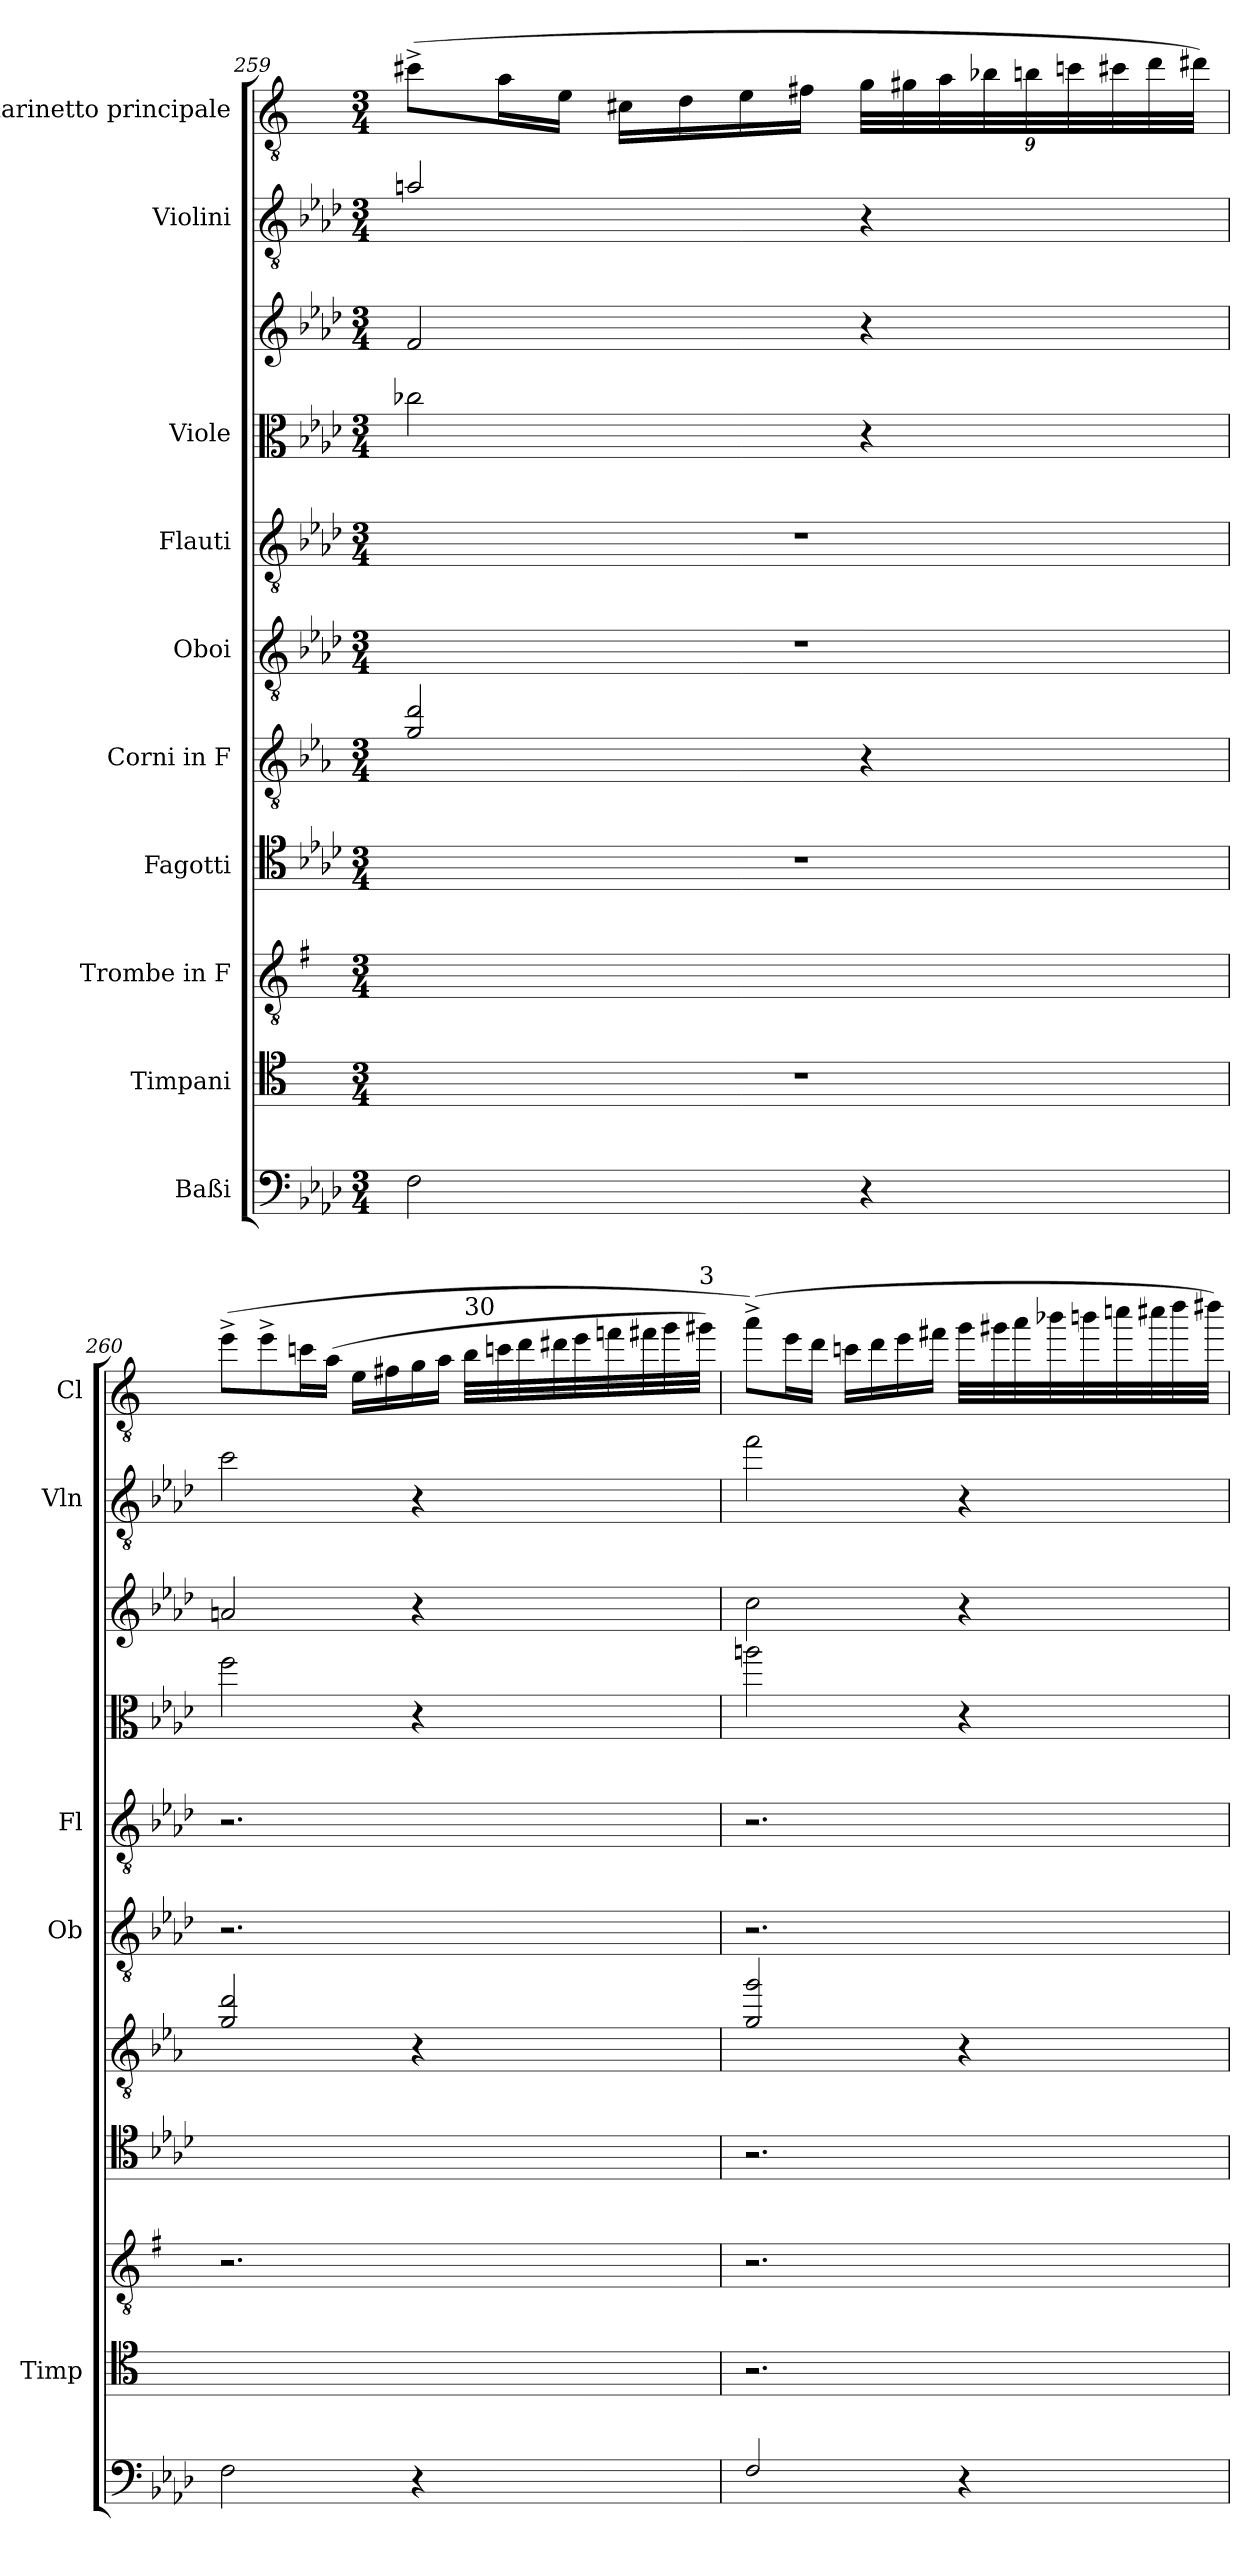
**kern	**kern	**kern	**kern	**kern	**kern	**kern	**kern	**kern	**kern	**kern
*part11	*part10	*part9	*part8	*part7	*part6	*part5	*part4	*part3	*part2	*part1
*staff11	*staff10	*staff9	*staff8	*staff7	*staff6	*staff5	*staff4	*staff3	*staff2	*staff1
*I"Baßi	*I"Timpani	*I"Trombe in F	*I"Fagotti	*I"Corni in F	*I"Oboi	*I"Flauti	*I"Viole	*	*I"Violini	*I"Clarinetto principale
*	*I'Timp	*	*	*	*I'Ob	*I'Fl	*	*	*I'Vln	*I'Cl
*clefF4	*clefC4	*clefGv2	*clefC4	*clefGv2	*clefGv2	*clefGv2	*clefC3	*clefG2	*clefGv2	*clefGv2
*	*	*ITrd-3c-5	*	*ITrd4c7	*	*	*	*	*	*ITrd1c2
*k[b-e-a-d-]	*k[]	*k[]	*k[b-e-a-d-]	*k[b-e-a-d-]	*k[b-e-a-d-]	*k[b-e-a-d-]	*k[b-e-a-d-]	*k[b-e-a-d-]	*k[b-e-a-d-]	*k[b-e-]
*M3/4	*M3/4	*M3/4	*M3/4	*M3/4	*M3/4	*M3/4	*M3/4	*M3/4	*M3/4	*M3/4
=259	=259	=259	=259	=259	=259	=259	=259	=259	=259	=259
2F\	2.r	2.ryy	2.r	2g/ 2c/	2.r	2.r	2cc-X\	2f/	2an/	(<8b^L
.	.	.	.	.	.	.	.	.	.	16gL
.	.	.	.	.	.	.	.	.	.	16dJJ
.	.	.	.	.	.	.	.	.	.	16BLL
.	.	.	.	.	.	.	.	.	.	16c
.	.	.	.	.	.	.	.	.	.	16d
.	.	.	.	.	.	.	.	.	.	16eJJ
*	*	*	*	*	*	*	*	*	*	*Xbrackettup
4r	.	.	.	4r	.	.	4r	4r	4r	36fLLL
.	.	.	.	.	.	.	.	.	.	36f#X
.	.	.	.	.	.	.	.	.	.	36g
.	.	.	.	.	.	.	.	.	.	36a-X
.	.	.	.	.	.	.	.	.	.	36an
.	.	.	.	.	.	.	.	.	.	36b-X
.	.	.	.	.	.	.	.	.	.	36bn
.	.	.	.	.	.	.	.	.	.	36cc
.	.	.	.	.	.	.	.	.	.	36cc#XJJJ)
=260	=260	=260	=260	=260	=260	=260	=260	=260	=260	=260
2F\	2ryy	2.r	2ryy	2g/ 2c/	2.r	2.r	2ff\	2an/	2cc\	(>8dd^>L
.	.	.	.	.	.	.	.	.	.	8dd^<
.	.	.	.	.	.	.	.	.	.	16b-XL
.	.	.	.	.	.	.	.	.	.	(>16gJJ
.	.	.	.	.	.	.	.	.	.	16dLL
.	.	.	.	.	.	.	.	.	.	16e
4r	4ryy	.	4ryy	4r	.	.	4r	4r	4r	16f
.	.	.	.	.	.	.	.	.	.	16gJJ
!	!	!	!	!	!	!	!	!	!	!LO:TX:a:t=30
.	.	.	.	.	.	.	.	.	.	32aLLL
.	.	.	.	.	.	.	.	.	.	32b-X
.	.	.	.	.	.	.	.	.	.	32cc
.	.	.	.	.	.	.	.	.	.	32cc#X
8ryy	8ryy	8ryy	8ryy	8ryy	8ryy	8ryy	8ryy	8ryy	8ryy	32dd
.	.	.	.	.	.	.	.	.	.	32ee-X
.	.	.	.	.	.	.	.	.	.	32een
.	.	.	.	.	.	.	.	.	.	32ff
!	!	!	!	!	!	!	!	!	!	!LO:TX:t=3
32ryy	32ryy	32ryy	32ryy	32ryy	32ryy	32ryy	32ryy	32ryy	32ryy	32ff#XJJJ)
=261	=261	=261	=261	=261	=261	=261	=261	=261	=261	=261
2F/	2.r	2.r	2.r	2c/ 2cc/	2.r	2.r	2aa\	2cc\	2ff\	(>8gg^<L)
.	.	.	.	.	.	.	.	.	.	16ddL
.	.	.	.	.	.	.	.	.	.	16ccJJ
.	.	.	.	.	.	.	.	.	.	16b-XLL
.	.	.	.	.	.	.	.	.	.	16cc
.	.	.	.	.	.	.	.	.	.	16dd
.	.	.	.	.	.	.	.	.	.	16eeJJ
4r	.	.	.	4r	.	.	4r	4r	4r	32ffLLL
.	.	.	.	.	.	.	.	.	.	32ff#X
.	.	.	.	.	.	.	.	.	.	32gg
.	.	.	.	.	.	.	.	.	.	32aa-X
.	.	.	.	.	.	.	.	.	.	32aan
.	.	.	.	.	.	.	.	.	.	32bb-X
.	.	.	.	.	.	.	.	.	.	32bbn
.	.	.	.	.	.	.	.	.	.	32ccc
32ryy	32ryy	32ryy	32ryy	32ryy	32ryy	32ryy	32ryy	32ryy	32ryy	32ccc#XJJJ)
=	=	=	=	=	=	=	=	=	=	=
*-	*-	*-	*-	*-	*-	*-	*-	*-	*-	*-
